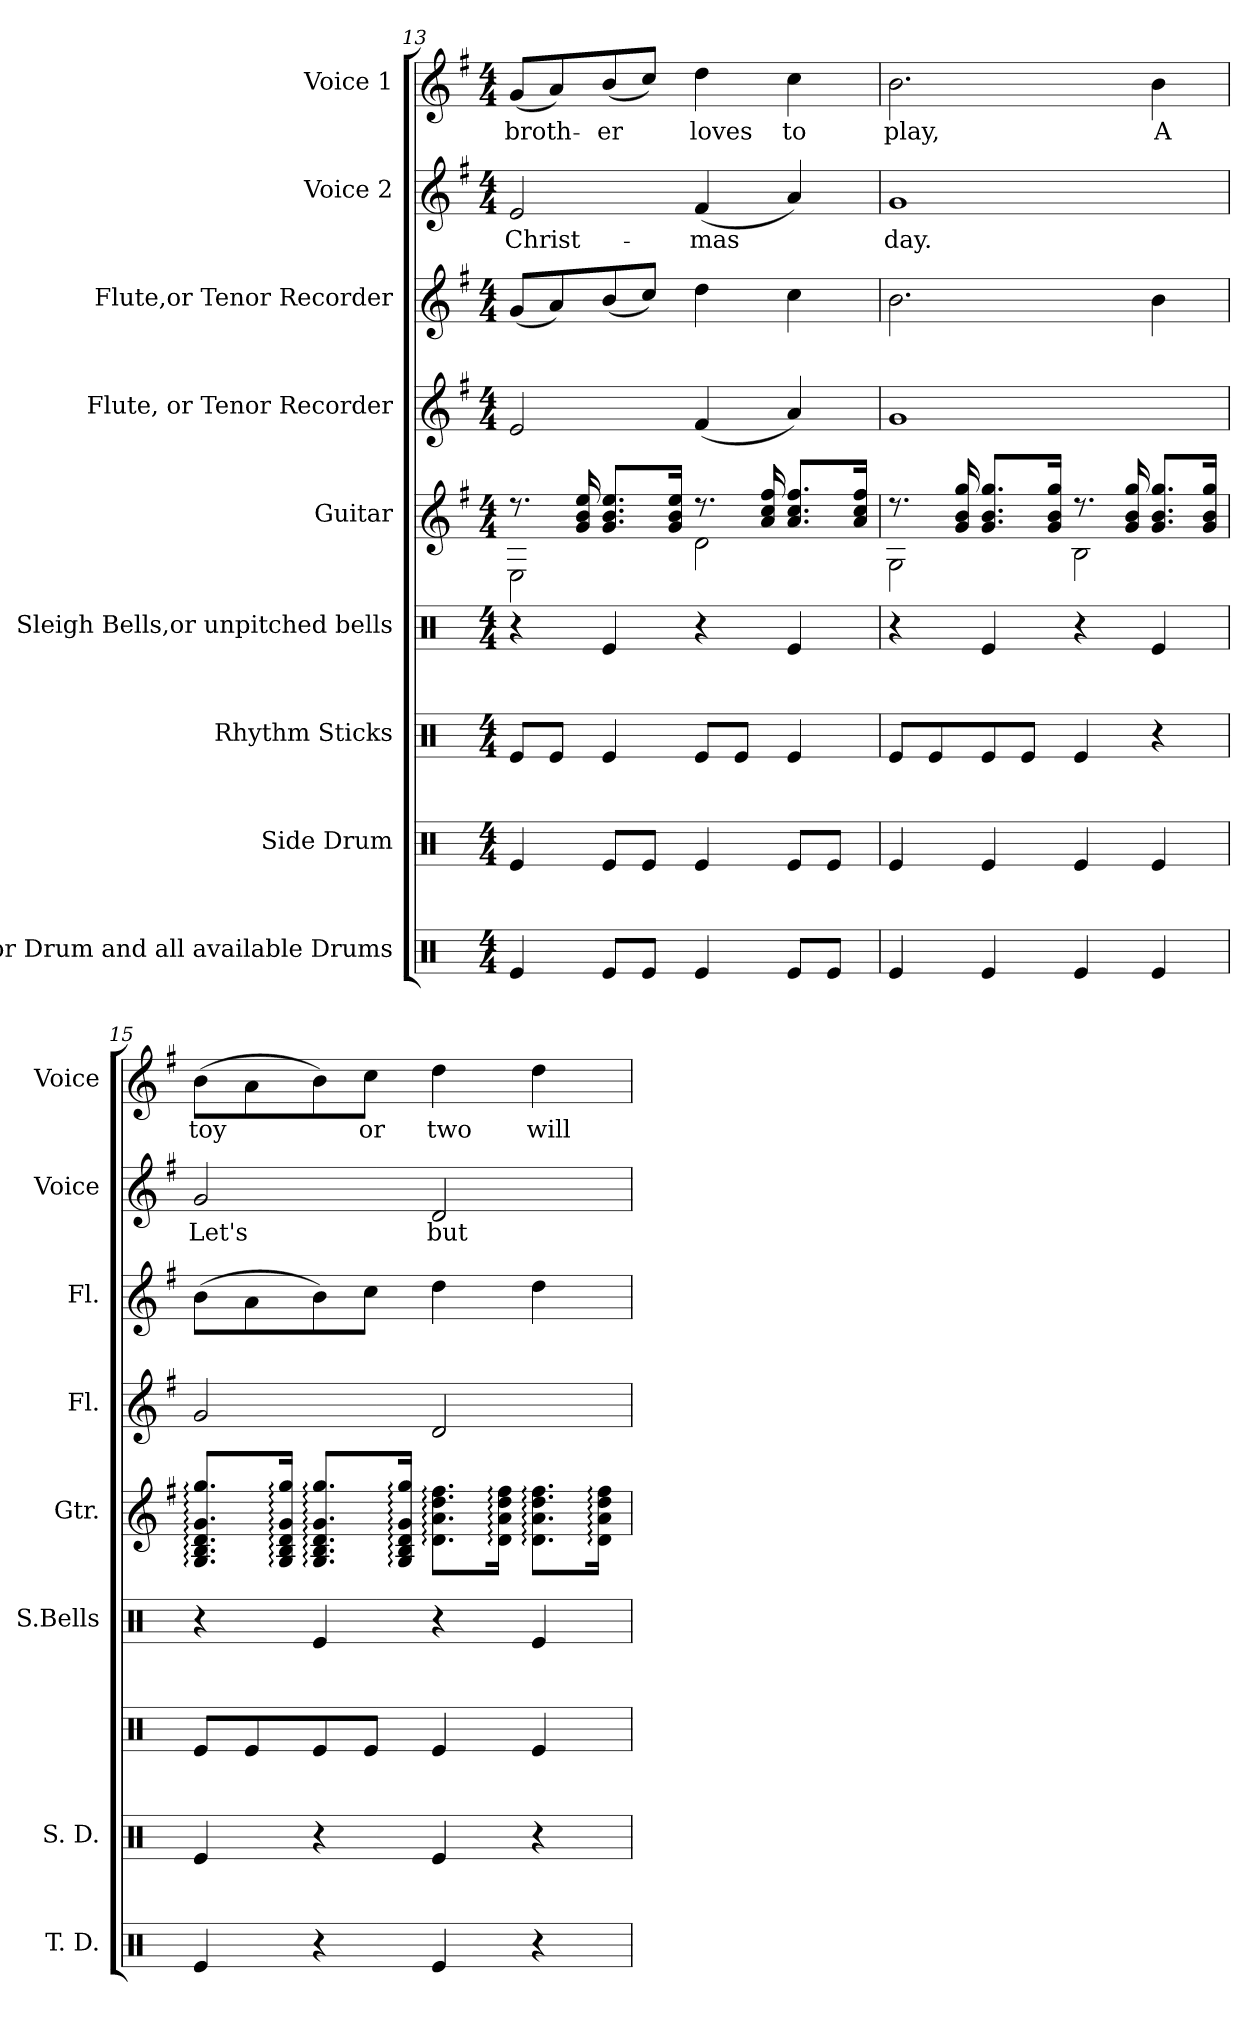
**kern	**kern	**kern	**kern	**kern	**kern	**kern	**kern	**text	**kern	**text
*part9	*part8	*part7	*part6	*part5	*part4	*part3	*part2	*part2	*part1	*part1
*staff9	*staff8	*staff7	*staff6	*staff5	*staff4	*staff3	*staff2	*staff2	*staff1	*staff1
*I"Tenor Drum and  all available Drums	*I"Side Drum	*I"Rhythm Sticks	*I"Sleigh Bells,or unpitched bells	*I"Guitar	*I"Flute, or Tenor Recorder	*I"Flute,or Tenor Recorder	*I"Voice 2	*	*I"Voice 1	*
*I'T. D.	*I'S. D.	*	*I'S.Bells	*I'Gtr.	*I'Fl.	*I'Fl.	*I'Voice	*	*I'Voice	*
*clefX	*clefX	*clefX	*clefX	*clefG2	*clefG2	*clefG2	*clefG2	*	*clefG2	*
*	*	*	*	*ITrd7c12	*	*	*	*	*	*
*k[]	*k[]	*k[]	*k[]	*k[f#]	*k[f#]	*k[f#]	*k[f#]	*	*k[f#]	*
*C:	*C:	*C:	*C:	*G:	*G:	*G:	*G:	*	*G:	*
*M4/4	*M4/4	*M4/4	*M4/4	*M4/4	*M4/4	*M4/4	*M4/4	*	*M4/4	*
=13	=13	=13	=13	=13	=13	=13	=13	=13	=13	=13
*	*	*	*	*^	*	*	*	*	*	*
!	!	!	!	!	!	!	!	!	!LO:LY:b:color=#000000	!	!
!	!	!	!	!	!	!	!	!	!	!	!LO:LY:b:color=#000000
4Rei/	4Rei/	8Rei/L	4r	8.r	2EEi\	2ei/	(8gi/L	2ei/	Christ-	(8gi/L	broth-
.	.	8Rei/J	.	.	.	.	8ai/)	.	.	8ai/)	.
.	.	.	.	16Gi/ 16Bi 16ei	.	.	.	.	.	.	.
!	!	!	!	!	!	!	!	!	!	!	!LO:LY:b:color=#000000
8Rei/L	8Rei/L	4Rei/	4Rei/	8.Gi/ 8.Bi 8.eiL	.	.	(8bi/	.	.	(8bi/	-er
8Rei/J	8Rei/J	.	.	.	.	.	8cci/J)	.	.	8cci/J)	.
.	.	.	.	16Gi/ 16Bi 16eiJk	.	.	.	.	.	.	.
!	!	!	!	!	!	!	!	!	!LO:LY:b:color=#000000	!	!
!	!	!	!	!	!	!	!	!	!	!	!LO:LY:b:color=#000000
4Rei/	4Rei/	8Rei/L	4r	8.r	2Di\	(4f#i/	4ddi\	(4f#i/	-mas	4ddi\	loves
.	.	8Rei/J	.	.	.	.	.	.	.	.	.
.	.	.	.	16Ai/ 16ci 16f#i	.	.	.	.	.	.	.
!	!	!	!	!	!	!	!	!	!	!	!LO:LY:b:color=#000000
8Rei/L	8Rei/L	4Rei/	4Rei/	8.Ai/ 8.ci 8.f#iL	.	4ai/)	4cci\	4ai/)	.	4cci\	to
8Rei/J	8Rei/J	.	.	.	.	.	.	.	.	.	.
.	.	.	.	16Ai/ 16ci 16f#iJk	.	.	.	.	.	.	.
=14	=14	=14	=14	=14	=14	=14	=14	=14	=14	=14	=14
!	!	!	!	!	!	!	!	!	!LO:LY:b:color=#000000	!	!
!	!	!	!	!	!	!	!	!	!	!	!LO:LY:b:color=#000000
4Rei/	4Rei/	8Rei/L	4r	8.r	2GGi\	1gi	2.bi\	1gi	day.	2.bi\	play,
.	.	8Rei/	.	.	.	.	.	.	.	.	.
.	.	.	.	16Gi/ 16Bi 16gi	.	.	.	.	.	.	.
4Rei/	4Rei/	8Rei/	4Rei/	8.Gi/ 8.Bi 8.giL	.	.	.	.	.	.	.
.	.	8Rei/J	.	.	.	.	.	.	.	.	.
.	.	.	.	16Gi/ 16Bi 16giJk	.	.	.	.	.	.	.
4Rei/	4Rei/	4Rei/	4r	8.r	2BBi\	.	.	.	.	.	.
.	.	.	.	16Gi/ 16Bi 16gi	.	.	.	.	.	.	.
!	!	!	!	!	!	!	!	!	!	!	!LO:LY:b:color=#000000
4Rei/	4Rei/	4r	4Rei/	8.Gi/ 8.Bi 8.giL	.	.	4bi\	.	.	4bi\	A
.	.	.	.	16Gi/ 16Bi 16giJk	.	.	.	.	.	.	.
*	*	*	*	*v	*v	*	*	*	*	*	*
=15	=15	=15	=15	=15	=15	=15	=15	=15	=15	=15
!	!	!	!	!	!	!	!	!LO:LY:b:color=#000000	!	!
!	!	!	!	!	!	!	!	!	!	!LO:LY:b:color=#000000
4Rei/	4Rei/	8Rei/L	4r	8.GGi/: 8.BBi: 8.Di: 8.Gi: 8.gi:L	2gi/	(8bi\L	2gi/	Let's	(8bi\L	toy
.	.	8Rei/	.	.	.	8ai\	.	.	8ai\	.
.	.	.	.	16GGi/: 16BBi: 16Di: 16Gi: 16gi:Jk	.	.	.	.	.	.
4r	4r	8Rei/	4Rei/	8.GGi/: 8.BBi: 8.Di: 8.Gi: 8.gi:L	.	8bi\)	.	.	8bi\)	.
!	!	!	!	!	!	!	!	!	!	!LO:LY:b:color=#000000
.	.	8Rei/J	.	.	.	8cci\J	.	.	8cci\J	or
.	.	.	.	16GGi/: 16BBi: 16Di: 16Gi: 16gi:Jk	.	.	.	.	.	.
!	!	!	!	!	!	!	!	!LO:LY:b:color=#000000	!	!
!	!	!	!	!	!	!	!	!	!	!LO:LY:b:color=#000000
4Rei/	4Rei/	4Rei/	4r	8.Di\: 8.Ai: 8.di: 8.f#i:L	2di/	4ddi\	2di/	but	4ddi\	two
.	.	.	.	16Di\: 16Ai: 16di: 16f#i:Jk	.	.	.	.	.	.
!	!	!	!	!	!	!	!	!	!	!LO:LY:b:color=#000000
4r	4r	4Rei/	4Rei/	8.Di\: 8.Ai: 8.di: 8.f#i:L	.	4ddi\	.	.	4ddi\	will
.	.	.	.	16Di\: 16Ai: 16di: 16f#i:Jk	.	.	.	.	.	.
=	=	=	=	=	=	=	=	=	=	=
*-	*-	*-	*-	*-	*-	*-	*-	*-	*-	*-
